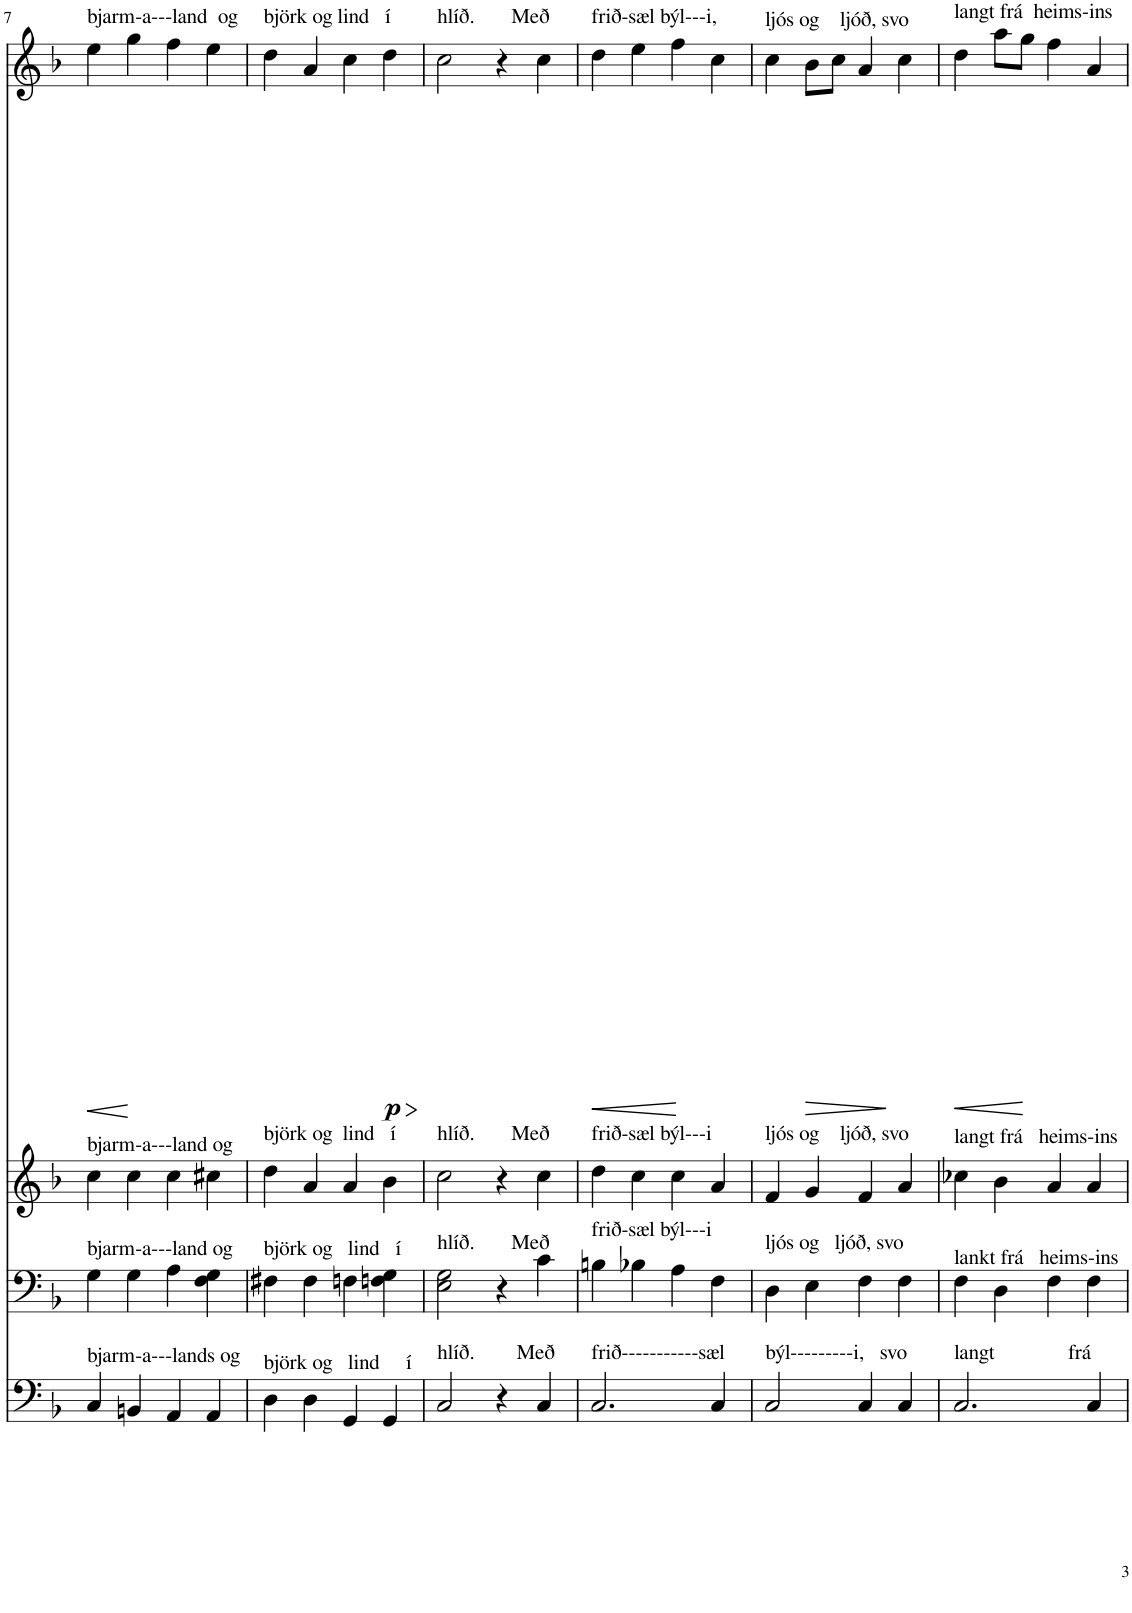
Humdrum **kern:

**kern	**dynam	**kern	**kern	**kern	**dynam
*part4	*part4	*part3	*part2	*part1	*part1
*staff4	*staff4	*staff3	*staff2	*staff1	*staff1
*I"Bassoon	*	*I"Bassoon	*I"Tenor Recorder	*I"Piano	*
*I'Bsn	*	*I'Bsn	*I'Rec	*I'Pno	*
!!LO:PB:g=z
*clefF4	*	*clefF4	*clefG2	*clefG2	*
*k[b-]	*	*k[b-]	*k[b-]	*k[b-]	*
*M4/4	*	*M4/4	*M4/4	*M4/4	*
=7	=7	=7	=7	=7	=7
!	!	!	!	!LO:TX:a:t=bjarm-a---land  og	!
!	!	!	!LO:TX:a:t=bjarm-a---land og	!	!
!	!	!LO:TX:a:t=bjarm-a---land og	!	!	!
!LO:TX:a:t=bjarm-a---lands og	!	!	!	!	!
!	!LO:HP:b	!	!	!	!LO:HP:b
4C/	<	4G\	4cc\	4ee\	<
4BBn/	.	4G\	4cc\	4gg\	.
4AA/	.	4A\	4cc\	4ff\	.
!	!LO:HP:b	!	!	!	!LO:HP:b
!	!	!	!	!	!LO:DY:n=1:b
4AA/	>	4F\ 4G\	4cc#X\	4ee\	> p
.	[ ]	.	.	.	[ ]
=8	=8	=8	=8	=8	=8
!	!	!	!	!LO:TX:a:t=björk og lind   í	!
!	!	!	!LO:TX:a:t=björk og  lind   í	!	!
!	!	!LO:TX:a:t=björk og   lind   í	!	!	!
!LO:TX:a:t=björk og   lind     í	!	!	!	!	!
4D\	.	4F#X\	4dd\	4dd\	.
4D\	.	4F#\	4a/	4a/	.
4GG/	.	4Fn\	4a/	4cc\	.
4GG/	.	4Fn\ 4G\	4b-\	4dd\	.
=9	=9	=9	=9	=9	=9
!	!	!	!	!LO:TX:a:t=hlíð.       Með	!
!	!	!	!LO:TX:a:t=hlíð.       Með	!	!
!	!	!LO:TX:a:t=hlíð.       Með	!	!	!
!LO:TX:a:t=hlíð.        Með	!	!	!	!	!
2C/	.	2E\ 2G\	2cc\	2cc\	.
4r	.	4r	4r	4r	.
4C/	.	4c\	4cc\	4cc\	.
=10	=10	=10	=10	=10	=10
!	!	!	!	!LO:TX:a:t=frið-sæl býl---i,	!
!	!	!	!LO:TX:a:t=frið-sæl býl---i	!	!
!	!	!LO:TX:a:t=frið-sæl býl---i	!	!	!
!LO:TX:a:t=frið-----------sæl	!	!	!	!	!
!	!	!	!	!	!LO:HP:b
2.C/	.	4Bn\	4dd\	4dd\	<
.	.	4B-X\	4cc\	4ee\	.
.	.	4A\	4cc\	4ff\	.
4C/	.	4F\	4a/	4cc\	.
.	.	.	.	.	[
=11	=11	=11	=11	=11	=11
!	!	!	!	!LO:TX:a:t=ljós og    ljóð, svo	!
!	!	!	!LO:TX:a:t=ljós og    ljóð, svo	!	!
!	!	!LO:TX:a:t=ljós og   ljóð, svo	!	!	!
!LO:TX:a:t=býl---------i,   svo	!	!	!	!	!
2C/	.	4D\	4f/	4cc\	.
!	!	!	!	!	!LO:HP:b
.	.	4E\	4g/	8b-\L	>
.	.	.	.	8cc\J	.
4C/	.	4F\	4f/	4a/	.
4C/	.	4F\	4a/	4cc\	.
.	.	.	.	.	]
=12	=12	=12	=12	=12	=12
!	!	!	!	!LO:TX:a:t=langt frá  heims-ins	!
!	!	!	!LO:TX:a:t=langt frá   heims-ins	!	!
!	!	!LO:TX:a:t=lankt frá   heims-ins	!	!	!
!LO:TX:a:t=langt              frá	!	!	!	!	!
!	!	!	!	!	!LO:HP:b
2.C/	.	4F\	4cc-X\	4dd\	<
.	.	4D\	4b-\	8aa\L	.
.	.	.	.	8gg\J	.
.	.	4F\	4a/	4ff\	.
4C/	.	4F\	4a/	4a/	.
.	.	.	.	.	[
=	=	=	=	=	=
*-	*-	*-	*-	*-	*-
